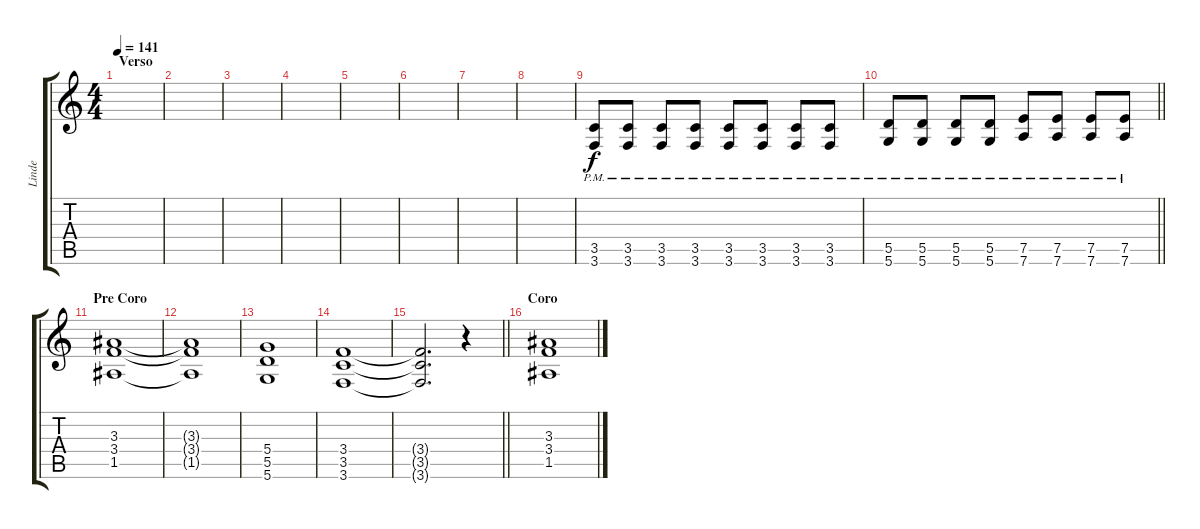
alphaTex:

\track ("Linde" "Linde") {instrument distortionguitar}
\staff {score tabs}
\tuning (E4 B3 G3 D3 A2 D2) {hide}
\ts (4 4)
\section ("" "Verso")
\tempo 141
\clef g2
\ks c
|
|
|
|
|
|
|
|
(3.5{pm} 3.6{pm}).8 (3.5{pm} 3.6{pm}).8 (3.5{pm} 3.6{pm}).8 (3.5{pm} 3.6{pm}).8 (3.5{pm} 3.6{pm}).8 (3.5{pm} 3.6{pm}).8 (3.5{pm} 3.6{pm}).8 (3.5{pm} 3.6{pm}).8 |
\barLineRight lightlight
(5.5{pm} 5.6{pm}).8 (5.5{pm} 5.6{pm}).8 (5.5{pm} 5.6{pm}).8 (5.5{pm} 5.6{pm}).8 (7.5{pm} 7.6{pm}).8 (7.5{pm} 7.6{pm}).8 (7.5{pm} 7.6{pm}).8 (7.5{pm} 7.6{pm}).8 |
\section ("" "Pre Coro")
(3.3 3.4 1.5).1 |
(3.3{t} 3.4{t} 1.5{t}).1 |
(5.4 5.5 5.6).1 |
(3.4 3.5 3.6).1 |
\barLineRight lightlight
(3.4{t} 3.5{t} 3.6{t}).2{d} r.4 |
\section ("" "Coro")
(3.3 3.4 1.5).1
